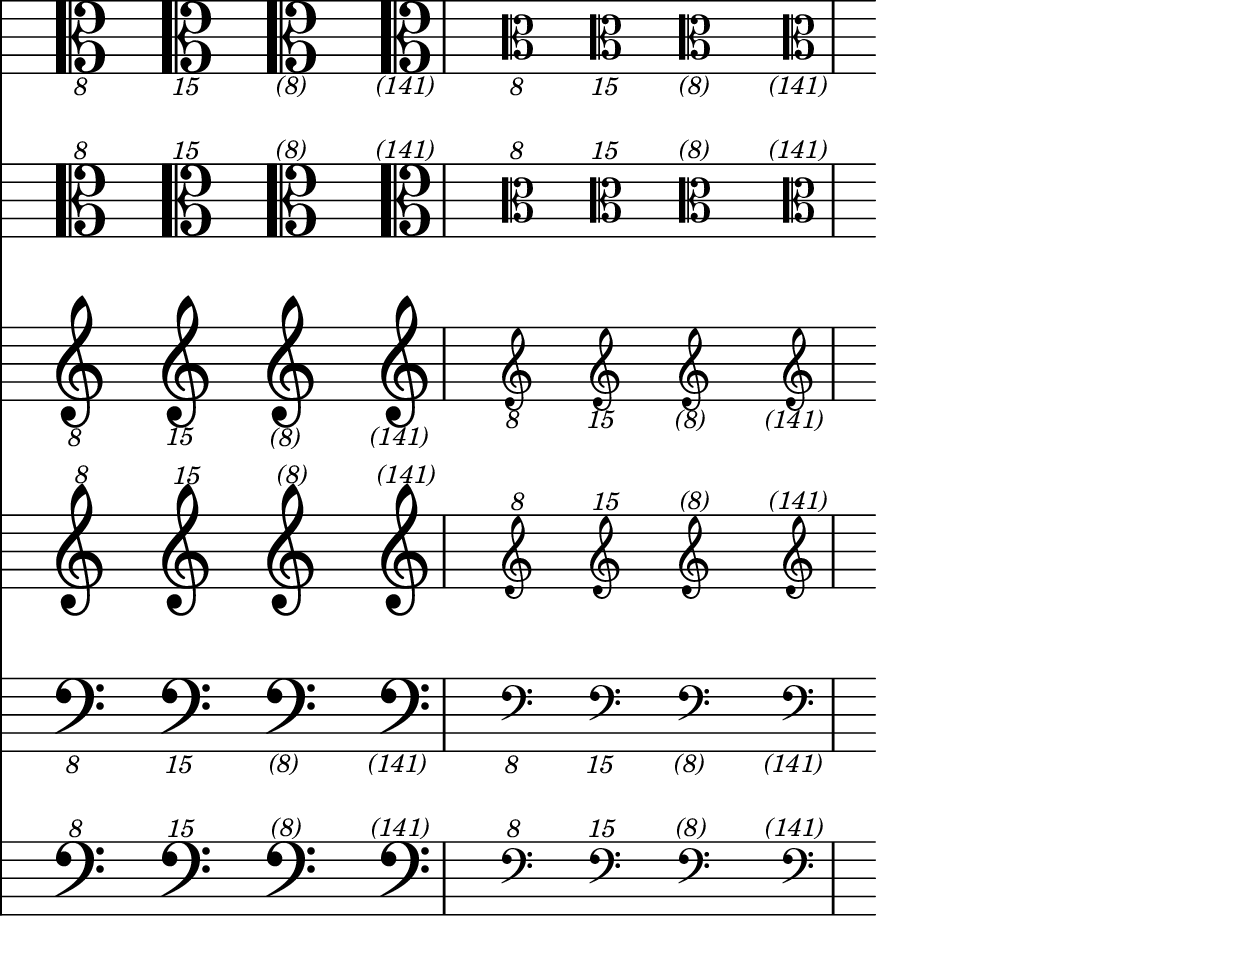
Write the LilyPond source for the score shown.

%% Generated by lilypond-book.py
%% Options: [exampleindent=10.16\mm,indent=0\mm,line-width=160\mm]
\include "lilypond-book-preamble.ly"


% ****************************************************************
% Start cut-&-pastable-section
% ****************************************************************



\paper {
  indent = 0\mm
  line-width = 160\mm
  % offset the left padding, also add 1mm as lilypond creates cropped
  % images with a little space on the right
  line-width = #(- line-width (* mm  3.000000) (* mm 1))
}

\layout {
  
}





% ****************************************************************
% ly snippet:
% ****************************************************************
\sourcefilename "/home/gub/NewGub/gub/target/linux-x86/src/lilypond-git.sv.gnu.org--lilypond.git-release-unstable/input/regression/clef-transposition-placement.ly"
\sourcefileline 0
\version "2.19.22"

\header {

  texidoc="Transposition symbols should be correctly positioned
close to the parent clef.  Horizontal alignment is fine-tuned
for standard C, G and F clefs: for example, downwards transposition
of a G clef should be centered exactly under the middle of clef hook.
For clefs that don't have fine-tuned alignment the transposition
number should be centered."

}

% use huge staff-size to see the tiny differencies better.
#(set-global-staff-size 35)

clefVariations =
#(define-music-function (type)(string?)
   #{
     \once \omit Staff.Clef s4
     \override Staff.Clef.full-size-change = ##t
     \clef #(string-append type "8") s4
     \clef #(string-append type "15") s4
     \clef #(string-append type "(8)") s4
     \clef #(string-append type "(141)") s4
     % change clefs are omitted - too similar to regular ones
     \cueClef #(string-append type "8") s4
     \cueClef #(string-append type "15") s4
     \cueClef #(string-append type "(8)") s4
     \cueClef #(string-append type "(141)") s4
   #})

\markup "Even the smallest positioning changes may indicate a problem!"
\score {
  <<
    \new Staff { \clefVariations "C_" }
    \new Staff { \clefVariations "C^" }
    \new Staff { \clefVariations "G_" }
    \new Staff { \clefVariations "G^" }
    \new Staff { \clefVariations "F_" }
    \new Staff { \clefVariations "F^" }
  >>
}

\layout {
  \context {
    \Staff
    \remove Time_signature_engraver
  }
}


% ****************************************************************
% end ly snippet
% ****************************************************************
